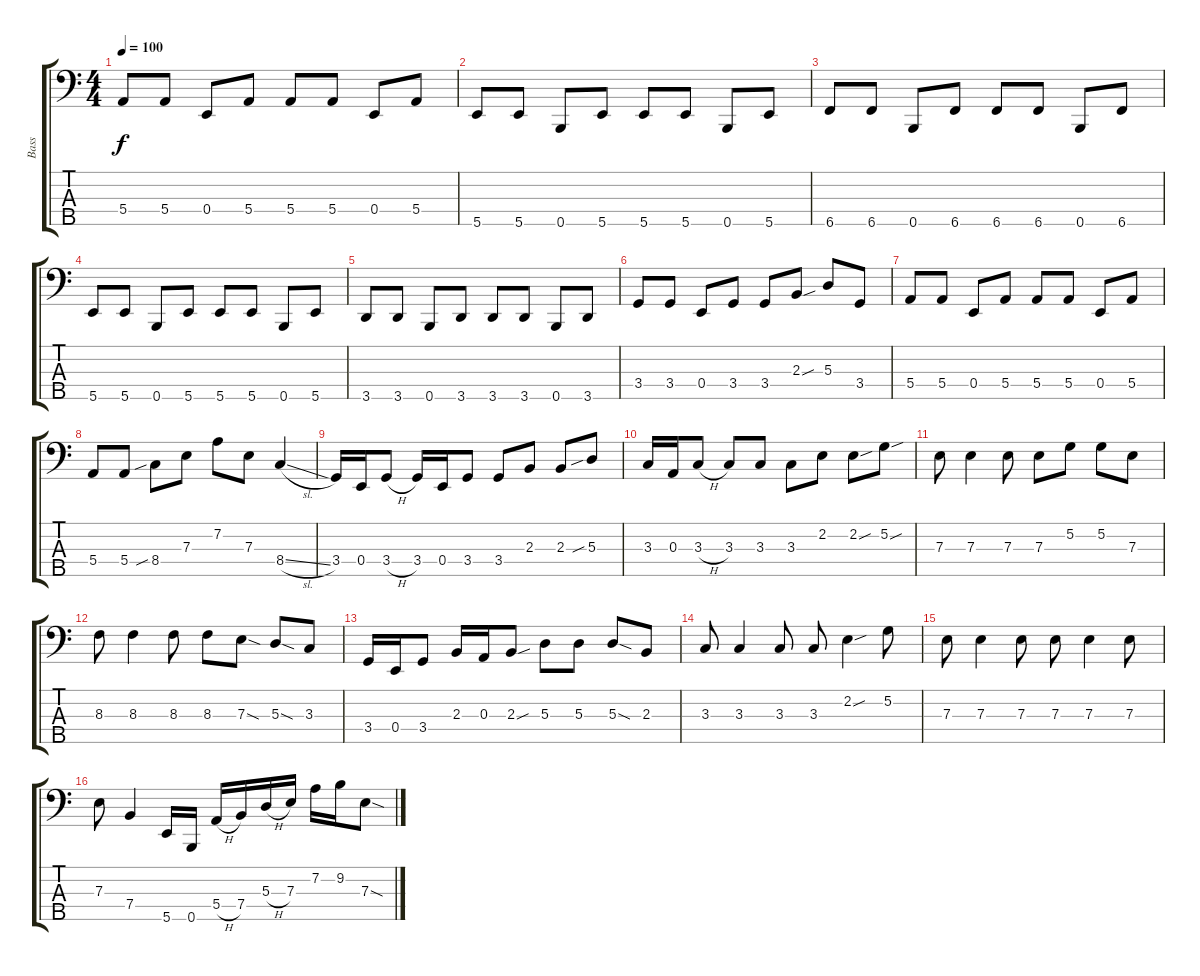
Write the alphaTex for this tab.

\track ("Bass" "Bass") {instrument electricbassfinger}
\staff {score tabs}
\tuning (G2 D2 A1 E1 B0) {hide}
\ts (4 4)
\tempo 100
\clef f4
\ks c
5.4.8{dy f} 5.4.8 0.4.8 5.4.8 5.4.8 5.4.8 0.4.8 5.4.8 |
5.5.8 5.5.8 0.5.8 5.5.8 5.5.8 5.5.8 0.5.8 5.5.8 |
6.5.8 6.5.8 0.5.8 6.5.8 6.5.8 6.5.8 0.5.8 6.5.8 |
5.5.8 5.5.8 0.5.8 5.5.8 5.5.8 5.5.8 0.5.8 5.5.8 |
3.5.8 3.5.8 0.5.8 3.5.8 3.5.8 3.5.8 0.5.8 3.5.8 |
3.4.8 3.4.8 0.4.8 3.4.8 3.4.8 2.3{sou}.8 5.3.8 3.4.8 |
5.4.8 5.4.8 0.4.8 5.4.8 5.4.8 5.4.8 0.4.8 5.4.8 |
5.4.8 5.4.8 8.4{sib}.8 7.3.8 7.2.8 7.3.8 8.4{sl}.4 |
3.4.16 0.4.16 3.4{h}.8 3.4.16 0.4.16 3.4.8 3.4.8 2.3.8 2.3.8 5.3{sib}.8 |
3.3.16 0.3.16 3.3{h}.8 3.3.8 3.3.8 3.3.8 2.2.8 2.2{sou}.8 5.2{sou}.8 |
7.3.8 7.3.4 7.3.8 7.3.8 5.2.8 5.2.8 7.3.8 |
8.3.8 8.3.4 8.3.8 8.3.8 7.3{sod}.8 5.3{sod}.8 3.3.8 |
3.4.16 0.4.16 3.4.8 2.3.16 0.3.16 2.3{sou}.8 5.3.8 5.3.8 5.3{sod}.8 2.3.8 |
3.3.8 3.3.4 3.3.8 3.3.8 2.2{sou}.4 5.2.8 |
7.3.8 7.3.4 7.3.8 7.3.8 7.3.4 7.3.8 |
7.3.8 7.4.4 5.5.16 0.5.16 5.4{h}.16 7.4.16 5.3{h}.16 7.3.16 7.2.16 9.2.16 7.3{sod}.8
